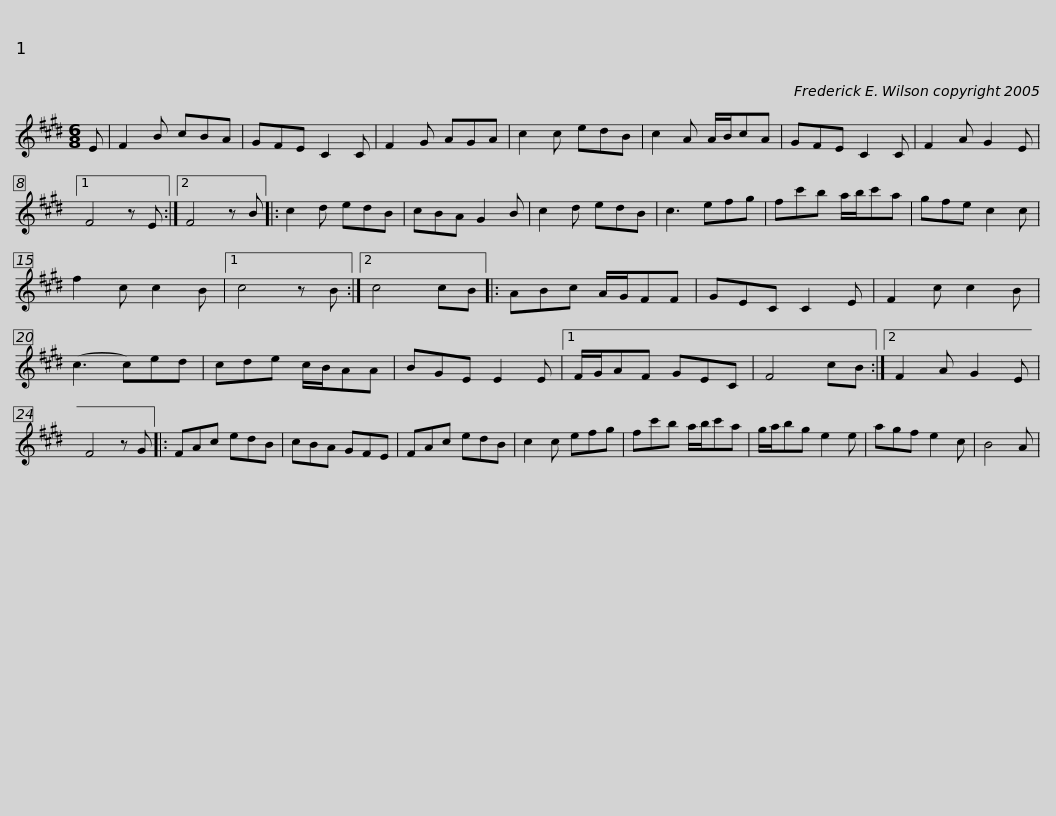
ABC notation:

X:1
L:1/8
M:6/8
I:linebreak $
K:E
V:1 treble
V:1
 E | F2 B cBA | GFE C2 C | F2 G AGA | c2 c edB | %5
 c2 A A/B/cA | GFE C2 C | F2 A G2 E |1$ F4 z E :|2 F4 z B |: %10
 c2 d edB | cBA G2 B | c2 d edB | c3 efg | fc'b a/b/c'a | %15
 gfe c2 c |$ f2 c c2 B |1 c4 z B :|2 c4 cB |: ABc A/G/FF | %20
 GEC C2 E | F2 c c2 B | (c3 c)ed | cde c/B/AA |$ BGE E2 E |1 %25
 F/G/AF GEC | F4 cB :|2 F2 A G2 E | F4 z G |: FAc edB | %30
 cBA GFE | FAc edB |$ c2 c efg | fc'b a/b/c'a | g/a/bg e2 e | %35
 agf e2 c | B4 A | %37
